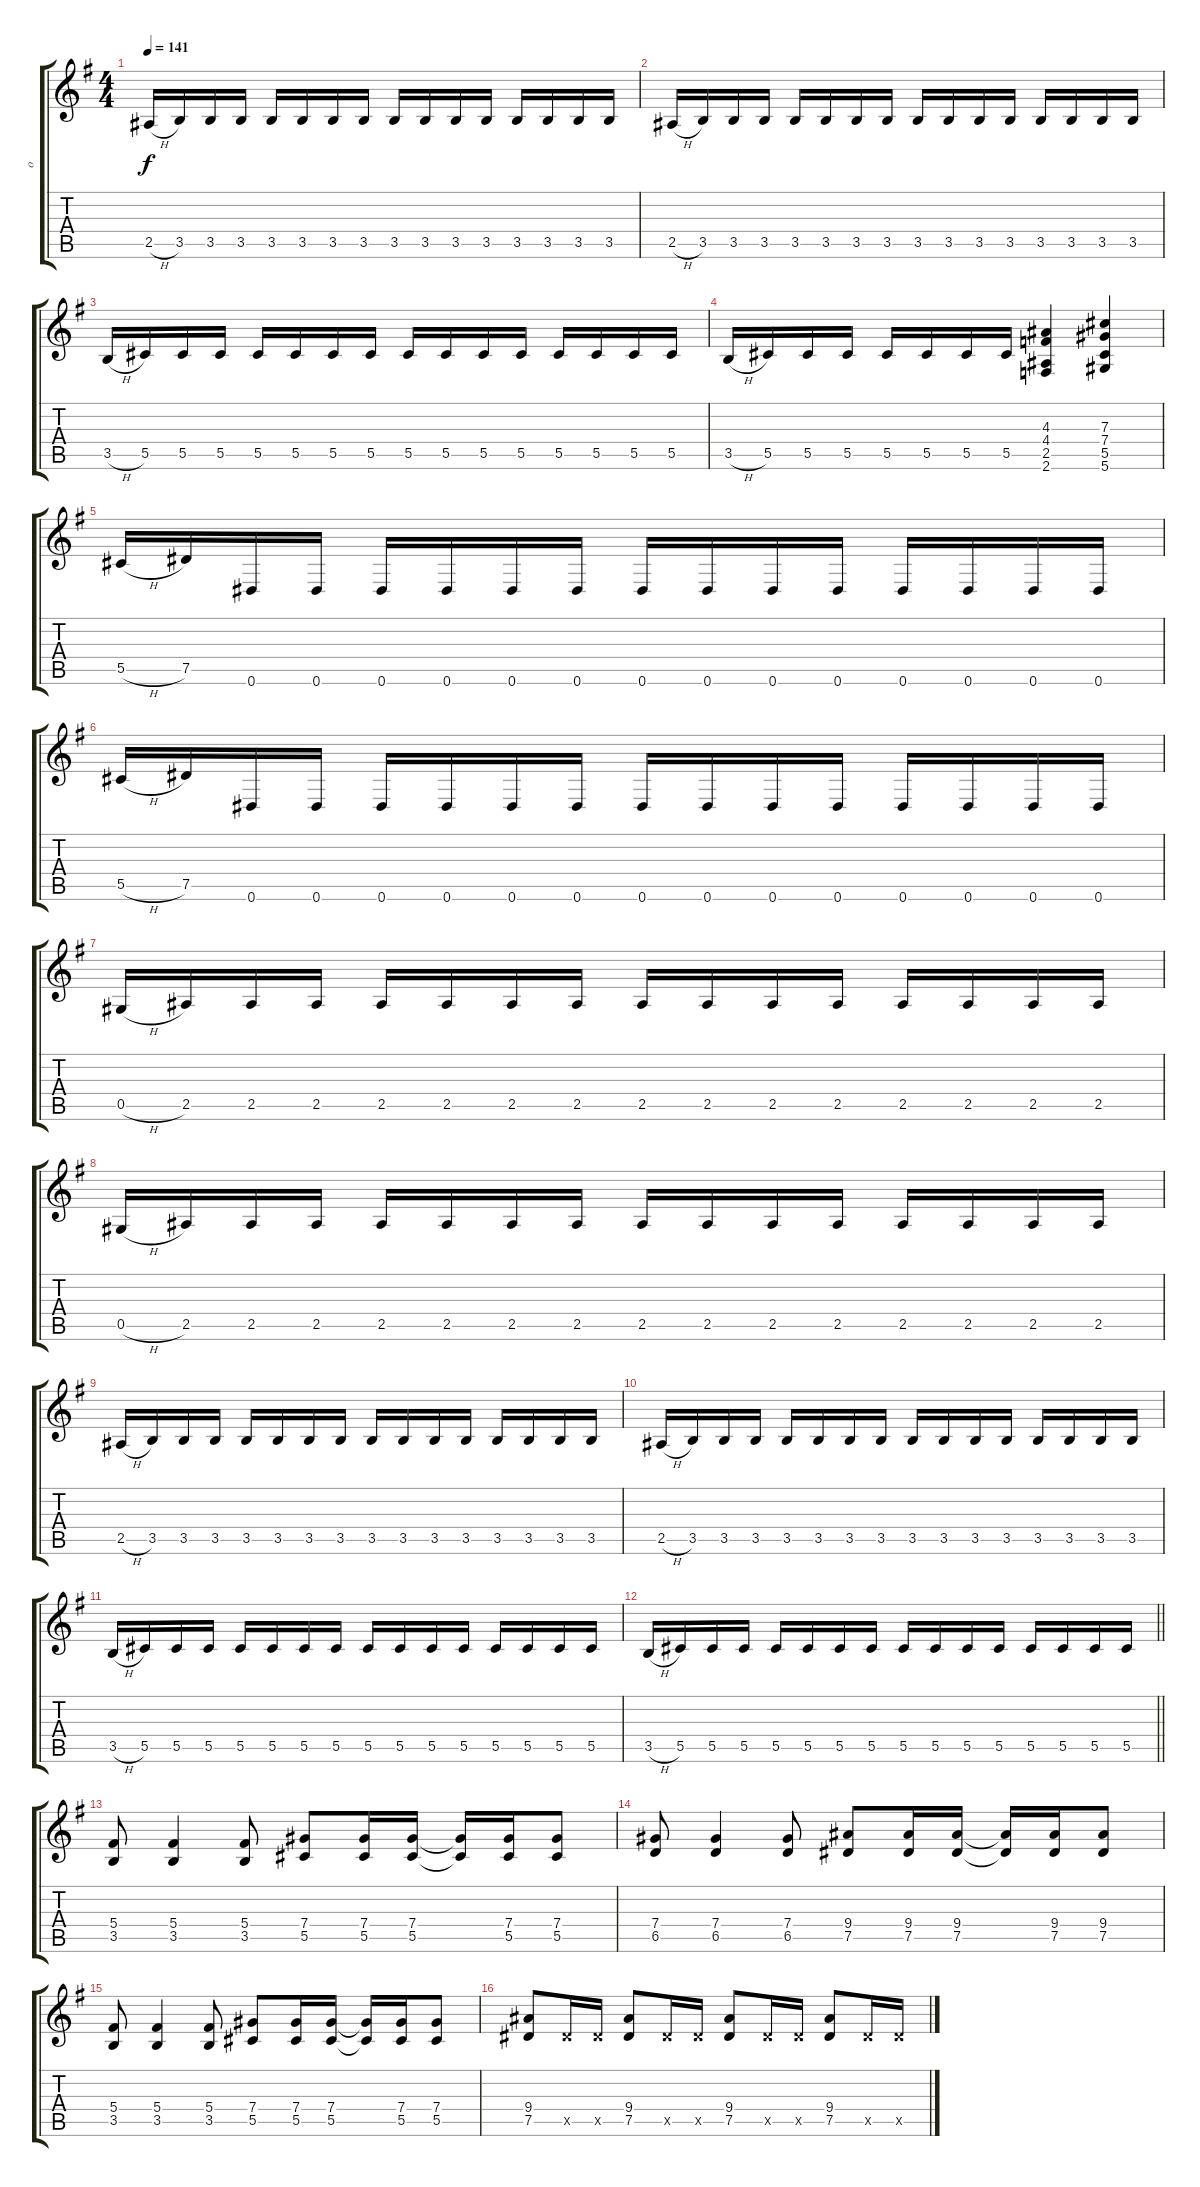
\track ("o" "o") {instrument overdrivenguitar}
\staff {score tabs}
\tuning (Eb4 Bb3 Gb3 Db3 Ab2 Eb2) {hide}
\ts (4 4)
\tempo 141
\clef g2
\ks g
2.5{h}.16{dy f} 3.5.16 3.5.16 3.5.16 3.5.16 3.5.16 3.5.16 3.5.16 3.5.16 3.5.16 3.5.16 3.5.16 3.5.16 3.5.16 3.5.16 3.5.16 |
2.5{h}.16 3.5.16 3.5.16 3.5.16 3.5.16 3.5.16 3.5.16 3.5.16 3.5.16 3.5.16 3.5.16 3.5.16 3.5.16 3.5.16 3.5.16 3.5.16 |
3.5{h}.16 5.5.16 5.5.16 5.5.16 5.5.16 5.5.16 5.5.16 5.5.16 5.5.16 5.5.16 5.5.16 5.5.16 5.5.16 5.5.16 5.5.16 5.5.16 |
3.5{h}.16 5.5.16 5.5.16 5.5.16 5.5.16 5.5.16 5.5.16 5.5.16 (4.3 4.4 2.5 2.6).4 (7.3 7.4 5.5 5.6).4 |
5.5{h}.16 7.5.16 0.6.16 0.6.16 0.6.16 0.6.16 0.6.16 0.6.16 0.6.16 0.6.16 0.6.16 0.6.16 0.6.16 0.6.16 0.6.16 0.6.16 |
5.5{h}.16 7.5.16 0.6.16 0.6.16 0.6.16 0.6.16 0.6.16 0.6.16 0.6.16 0.6.16 0.6.16 0.6.16 0.6.16 0.6.16 0.6.16 0.6.16 |
0.5{h}.16 2.5.16 2.5.16 2.5.16 2.5.16 2.5.16 2.5.16 2.5.16 2.5.16 2.5.16 2.5.16 2.5.16 2.5.16 2.5.16 2.5.16 2.5.16 |
0.5{h}.16 2.5.16 2.5.16 2.5.16 2.5.16 2.5.16 2.5.16 2.5.16 2.5.16 2.5.16 2.5.16 2.5.16 2.5.16 2.5.16 2.5.16 2.5.16 |
2.5{h}.16 3.5.16 3.5.16 3.5.16 3.5.16 3.5.16 3.5.16 3.5.16 3.5.16 3.5.16 3.5.16 3.5.16 3.5.16 3.5.16 3.5.16 3.5.16 |
2.5{h}.16 3.5.16 3.5.16 3.5.16 3.5.16 3.5.16 3.5.16 3.5.16 3.5.16 3.5.16 3.5.16 3.5.16 3.5.16 3.5.16 3.5.16 3.5.16 |
3.5{h}.16 5.5.16 5.5.16 5.5.16 5.5.16 5.5.16 5.5.16 5.5.16 5.5.16 5.5.16 5.5.16 5.5.16 5.5.16 5.5.16 5.5.16 5.5.16 |
\barLineRight lightlight
3.5{h}.16 5.5.16 5.5.16 5.5.16 5.5.16 5.5.16 5.5.16 5.5.16 5.5.16 5.5.16 5.5.16 5.5.16 5.5.16 5.5.16 5.5.16 5.5.16 |
(5.4 3.5).8 (5.4 3.5).4 (5.4 3.5).8 (7.4 5.5).8 (7.4 5.5).16 (7.4 5.5).16 (7.4{t} 5.5{t}).16 (7.4 5.5).16 (7.4 5.5).8 |
(7.4 6.5).8 (7.4 6.5).4 (7.4 6.5).8 (9.4 7.5).8 (9.4 7.5).16 (9.4 7.5).16 (9.4{t} 7.5{t}).16 (9.4 7.5).16 (9.4 7.5).8 |
(5.4 3.5).8 (5.4 3.5).4 (5.4 3.5).8 (7.4 5.5).8 (7.4 5.5).16 (7.4 5.5).16 (7.4{t} 5.5{t}).16 (7.4 5.5).16 (7.4 5.5).8 |
(9.4 7.5).8 7.5{x}.16 7.5{x}.16 (9.4 7.5).8 7.5{x}.16 7.5{x}.16 (9.4 7.5).8 7.5{x}.16 7.5{x}.16 (9.4 7.5).8 7.5{x}.16 7.5{x}.16
